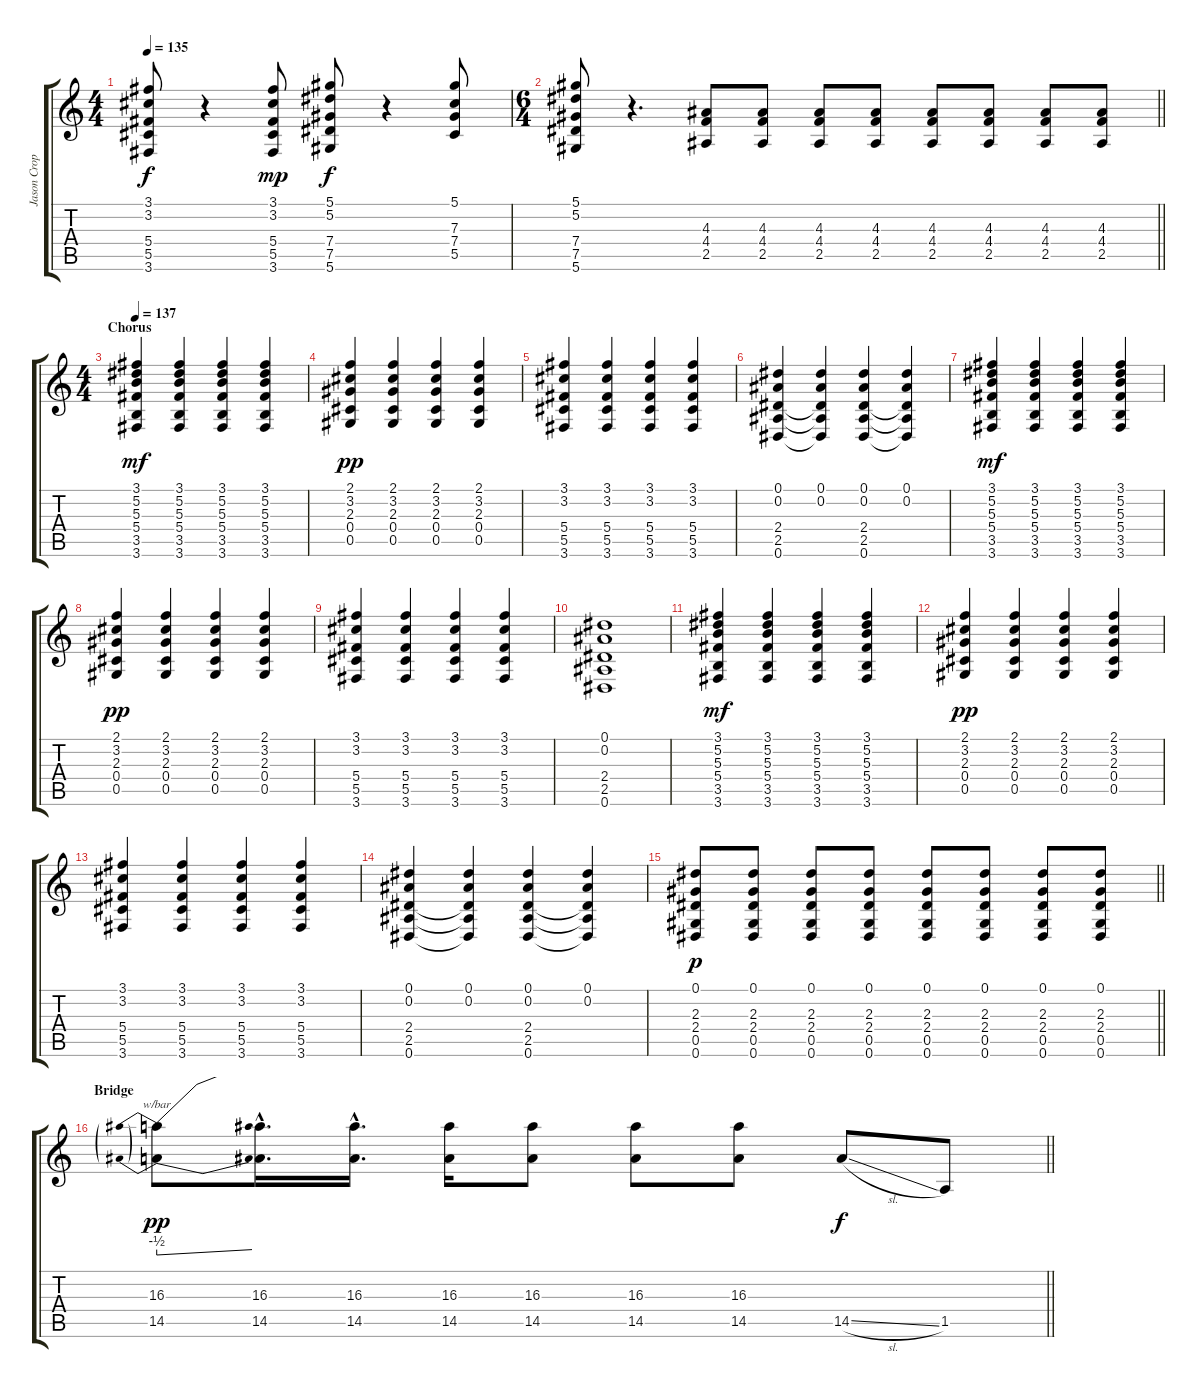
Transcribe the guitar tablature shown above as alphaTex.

\track ("Jason Cropper" "Jason Crop") {instrument electricguitarclean}
\staff {score tabs}
\tuning (Eb4 Bb3 Gb3 Db3 Ab2 Eb2) {hide}
\ts (4 4)
\tempo 135
\clef g2
\ks c
(3.1 3.2 5.4 5.5 3.6).8{dy f} r.4 (3.1 3.2 5.4 5.5 3.6).8{dy mp} (5.1 5.2 7.4 7.5 5.6).8{dy f} r.4 (5.1 7.3 7.4 5.5).8 |
\ts (6 4)
\barLineRight lightlight
(5.1 5.2 7.4 7.5 5.6).8 r.4{d} (4.3 4.4 2.5).8 (4.3 4.4 2.5).8 (4.3 4.4 2.5).8 (4.3 4.4 2.5).8 (4.3 4.4 2.5).8 (4.3 4.4 2.5).8 (4.3 4.4 2.5).8 (4.3 4.4 2.5).8 |
\ts (4 4)
\section ("" "Chorus")
\tempo 137
(3.1 5.2 5.3 5.4 3.5 3.6).4{dy mf volume 16 instrument distortionguitar} (3.1 5.2 5.3 5.4 3.5 3.6).4 (3.1 5.2 5.3 5.4 3.5 3.6).4 (3.1 5.2 5.3 5.4 3.5 3.6).4 |
(2.1 3.2 2.3 0.4 0.5).4{dy pp} (2.1 3.2 2.3 0.4 0.5).4 (2.1 3.2 2.3 0.4 0.5).4 (2.1 3.2 2.3 0.4 0.5).4 |
(3.1 3.2 5.4 5.5 3.6).4 (3.1 3.2 5.4 5.5 3.6).4 (3.1 3.2 5.4 5.5 3.6).4 (3.1 3.2 5.4 5.5 3.6).4 |
(0.1 0.2 2.4 2.5 0.6).4 (0.1 0.2 2.4{t} 2.5{t} 0.6{t}).4 (0.1 0.2 2.4 2.5 0.6).4 (0.1 0.2 2.4{t} 2.5{t} 0.6{t}).4 |
(3.1 5.2 5.3 5.4 3.5 3.6).4{dy mf} (3.1 5.2 5.3 5.4 3.5 3.6).4 (3.1 5.2 5.3 5.4 3.5 3.6).4 (3.1 5.2 5.3 5.4 3.5 3.6).4 |
(2.1 3.2 2.3 0.4 0.5).4{dy pp} (2.1 3.2 2.3 0.4 0.5).4 (2.1 3.2 2.3 0.4 0.5).4 (2.1 3.2 2.3 0.4 0.5).4 |
(3.1 3.2 5.4 5.5 3.6).4 (3.1 3.2 5.4 5.5 3.6).4 (3.1 3.2 5.4 5.5 3.6).4 (3.1 3.2 5.4 5.5 3.6).4 |
(0.1 0.2 2.4 2.5 0.6).1 |
(3.1 5.2 5.3 5.4 3.5 3.6).4{dy mf volume 16 balance 8 instrument distortionguitar} (3.1 5.2 5.3 5.4 3.5 3.6).4 (3.1 5.2 5.3 5.4 3.5 3.6).4 (3.1 5.2 5.3 5.4 3.5 3.6).4 |
(2.1 3.2 2.3 0.4 0.5).4{dy pp} (2.1 3.2 2.3 0.4 0.5).4 (2.1 3.2 2.3 0.4 0.5).4 (2.1 3.2 2.3 0.4 0.5).4 |
(3.1 3.2 5.4 5.5 3.6).4 (3.1 3.2 5.4 5.5 3.6).4 (3.1 3.2 5.4 5.5 3.6).4 (3.1 3.2 5.4 5.5 3.6).4 |
(0.1 0.2 2.4 2.5 0.6).4 (0.1 0.2 2.4{t} 2.5{t} 0.6{t}).4 (0.1 0.2 2.4 2.5 0.6).4 (0.1 0.2 2.4{t} 2.5{t} 0.6{t}).4 |
\barLineRight lightlight
(0.1 2.3 2.4 0.5 0.6).8{dy p} (0.1 2.3 2.4 0.5 0.6).8 (0.1 2.3 2.4 0.5 0.6).8 (0.1 2.3 2.4 0.5 0.6).8 (0.1 2.3 2.4 0.5 0.6).8 (0.1 2.3 2.4 0.5 0.6).8 (0.1 2.3 2.4 0.5 0.6).8 (0.1 2.3 2.4 0.5 0.6).8 |
\section ("" "Bridge")
\barLineRight lightlight
(16.3 14.5).8{tbe (predivedive default 0 -2 60 0) dy pp balance 16} (16.3{hac} 14.5{hac}).16{d} (16.3{hac} 14.5{hac}).16{d} (16.3 14.5).16 (16.3 14.5).8 (16.3 14.5).8 (16.3 14.5).8 14.5{sl}.8{dy f} 1.5.8
